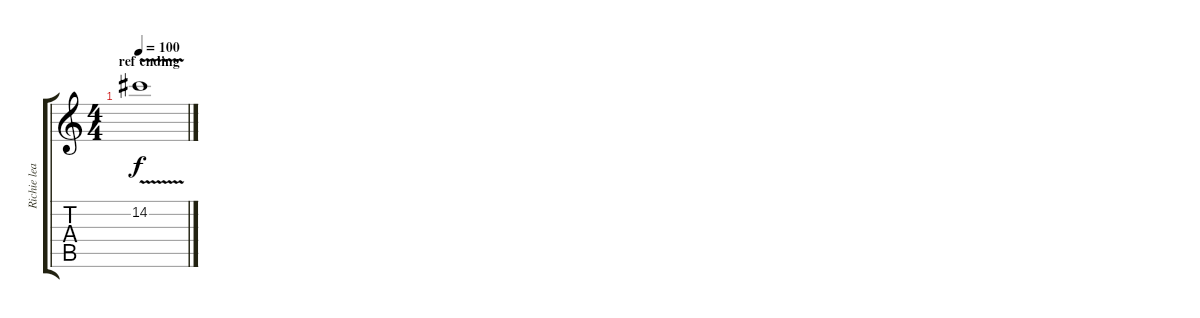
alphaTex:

\track ("Richie lead" "Richie lea") {instrument overdrivenguitar}
\staff {score tabs}
\tuning (E4 B3 G3 D3 A2 E2) {hide}
\ts (4 4)
\section ("" "ref ending")
\tempo 100
\clef g2
\ks c
14.2{v}.1{dy f}
